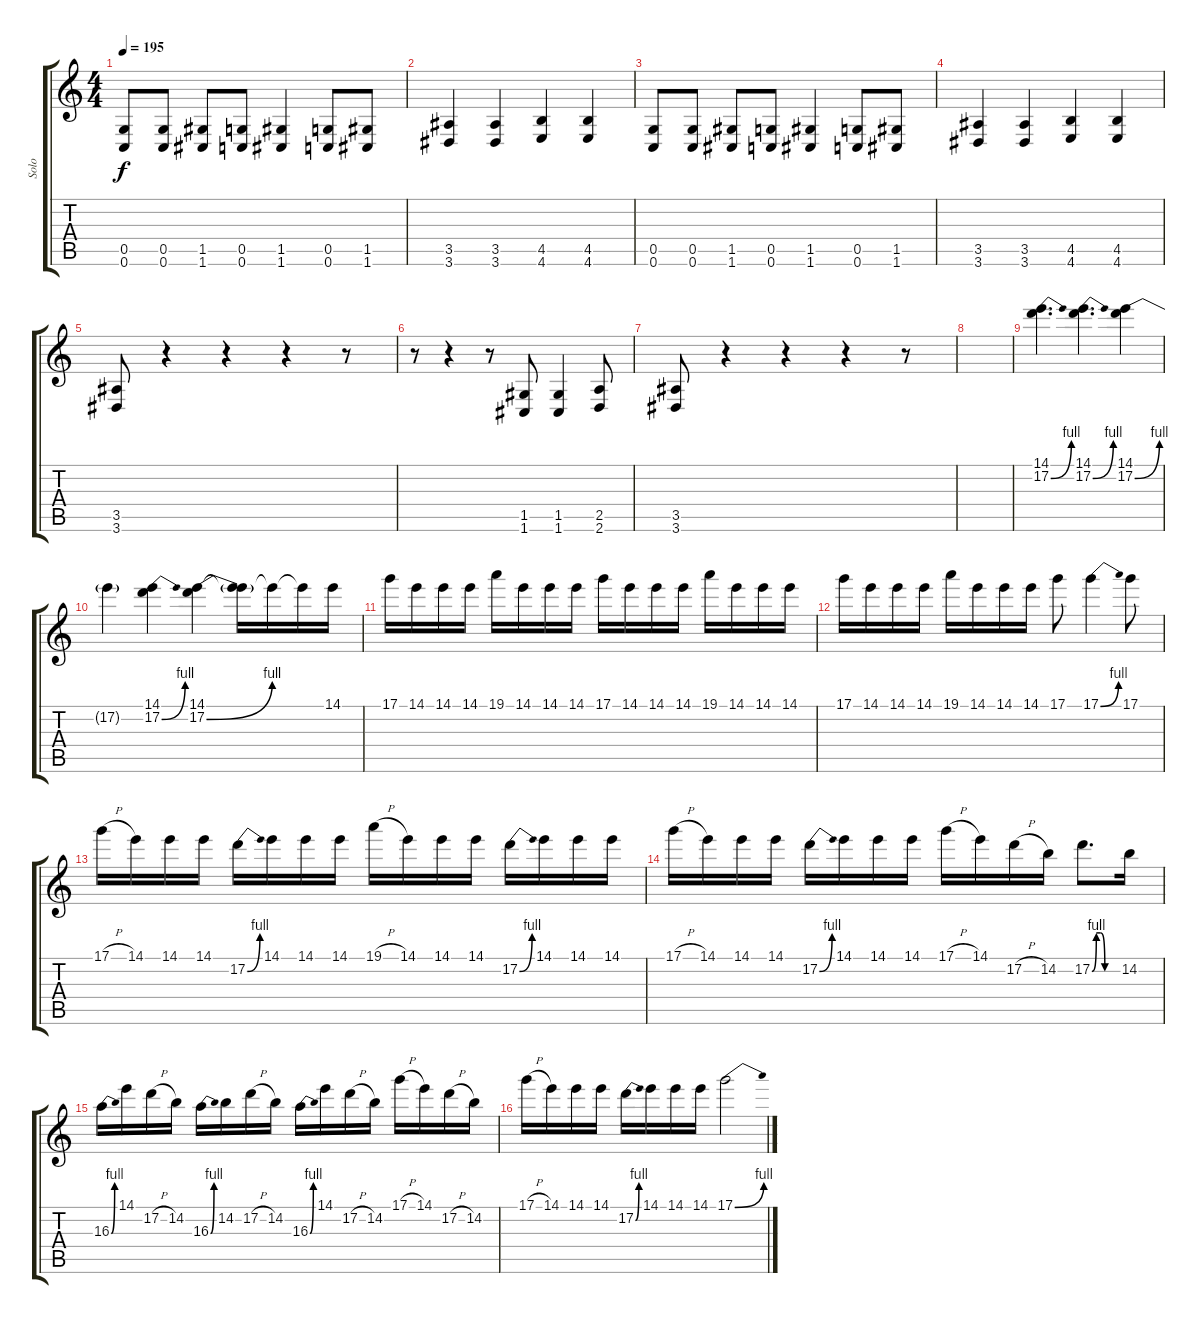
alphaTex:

\track ("Solo" "Solo") {instrument overdrivenguitar}
\staff {score tabs}
\tuning (D4 A3 F3 C3 G2 C2) {hide}
\ts (4 4)
\tempo 195
\clef g2
\ks c
(0.5 0.6).8{dy f} (0.5 0.6).8 (1.5 1.6).8 (0.5 0.6).8 (1.5 1.6).4 (0.5 0.6).8 (1.5 1.6).8 |
(3.5 3.6).4 (3.5 3.6).4 (4.5 4.6).4 (4.5 4.6).4 |
(0.5 0.6).8 (0.5 0.6).8 (1.5 1.6).8 (0.5 0.6).8 (1.5 1.6).4 (0.5 0.6).8 (1.5 1.6).8 |
(3.5 3.6).4 (3.5 3.6).4 (4.5 4.6).4 (4.5 4.6).4 |
(3.5 3.6).8 r.4 r.4 r.4 r.8 |
r.8 r.4 r.8 (1.5 1.6).8 (1.5 1.6).4 (2.5 2.6).8 |
(3.5 3.6).8 r.4 r.4 r.4 r.8 |
|
(14.1 17.2{be (bend 0 0 60 4)}).4{d} (14.1 17.2{be (bend 0 0 60 4)}).4{d} (14.1 17.2{be (bend 0 0 60 4)}).4 |
17.2{t}.4 (14.1 17.2{be (bend 0 0 60 4)}).4 (14.1 17.2{be (bend 0 0 60 4)}).4 (14.1{t} 17.2{t}).16 14.1{t}.16 14.1{t}.16 14.1.16 |
17.1.16 14.1.16 14.1.16 14.1.16 19.1.16 14.1.16 14.1.16 14.1.16 17.1.16 14.1.16 14.1.16 14.1.16 19.1.16 14.1.16 14.1.16 14.1.16 |
17.1.16 14.1.16 14.1.16 14.1.16 19.1.16 14.1.16 14.1.16 14.1.16 17.1.8 17.1{be (bend 0 0 60 4)}.4 17.1.8 |
17.1{h}.16 14.1.16 14.1.16 14.1.16 17.2{be (bend 0 0 60 4)}.16 14.1.16 14.1.16 14.1.16 19.1{h}.16 14.1.16 14.1.16 14.1.16 17.2{be (bend 0 0 60 4)}.16 14.1.16 14.1.16 14.1.16 |
17.1{h}.16 14.1.16 14.1.16 14.1.16 17.2{be (bend 0 0 60 4)}.16 14.1.16 14.1.16 14.1.16 17.1{h}.16 14.1.16 17.2{h}.16 14.2.16 17.2{be (custom 0 0 10 4 20 4 30 0 60 0)}.8{d} 14.2.16 |
16.3{be (bend 0 0 60 4)}.16 14.1.16 17.2{h}.16 14.2.16 16.3{be (bend 0 0 60 4)}.16 14.2.16 17.2{h}.16 14.2.16 16.3{be (bend 0 0 60 4)}.16 14.1.16 17.2{h}.16 14.2.16 17.1{h}.16 14.1.16 17.2{h}.16 14.2.16 |
17.1{h}.16 14.1.16 14.1.16 14.1.16 17.2{be (bend 0 0 60 4)}.16 14.1.16 14.1.16 14.1.16 17.1{be (bend 0 0 60 4)}.2
